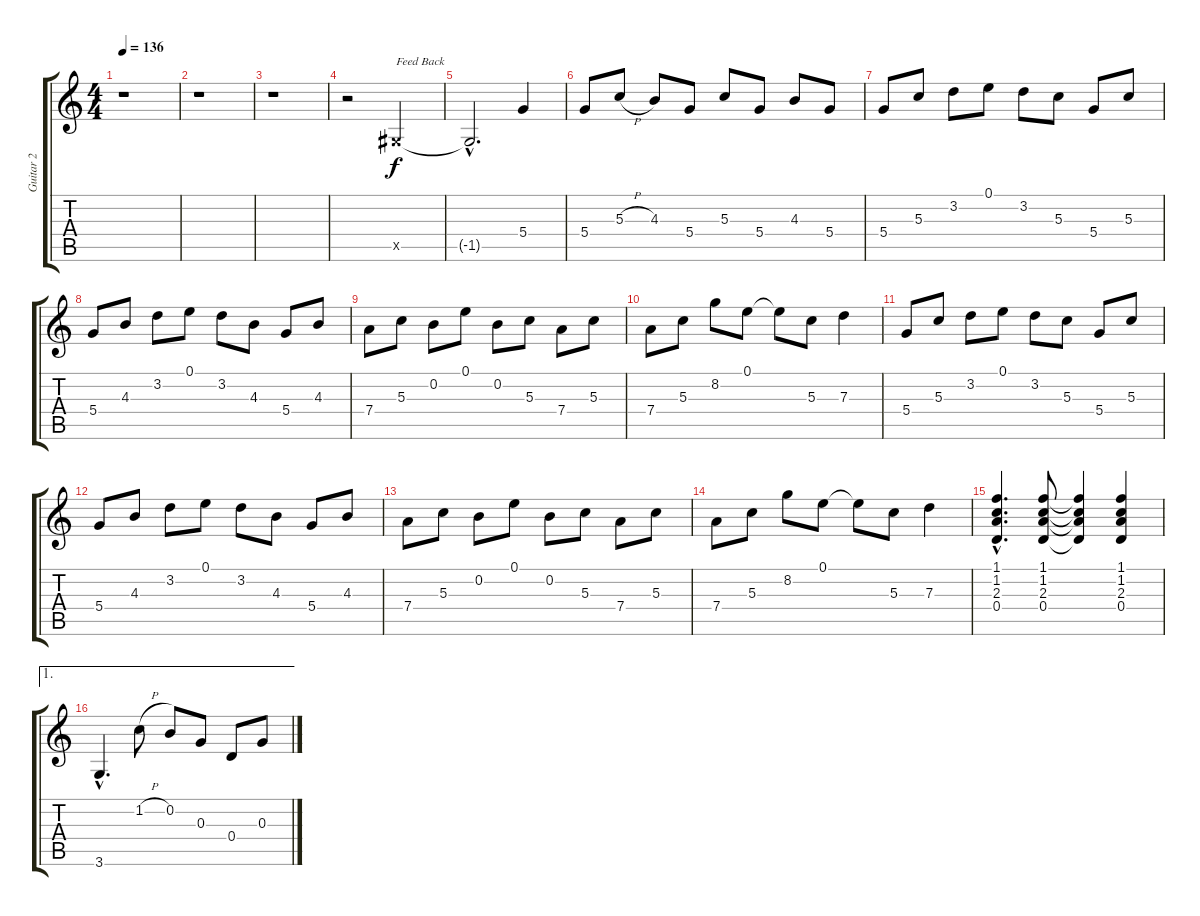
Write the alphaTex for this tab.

\track ("Guitar 2" "Guitar 2") {instrument overdrivenguitar}
\staff {score tabs}
\tuning (E4 B3 G3 D3 A2 E2) {hide}
\ts (4 4)
\tempo 136
\clef g2
\ks c
r.1{dy f} |
r.1 |
r.1 |
r.2 -1.5{x}.2{txt "Feed Back"} |
-1.5{hac t}.2{d} 5.4.4 |
5.4.8 5.3{h}.8 4.3.8 5.4.8 5.3.8 5.4.8 4.3.8 5.4.8 |
5.4.8 5.3.8 3.2.8 0.1.8 3.2.8 5.3.8 5.4.8 5.3.8 |
5.4.8 4.3.8 3.2.8 0.1.8 3.2.8 4.3.8 5.4.8 4.3.8 |
7.4.8 5.3.8 0.2.8 0.1.8 0.2.8 5.3.8 7.4.8 5.3.8 |
7.4.8 5.3.8 8.2.8 0.1.8 0.1{t}.8 5.3.8 7.3.4 |
5.4.8 5.3.8 3.2.8 0.1.8 3.2.8 5.3.8 5.4.8 5.3.8 |
5.4.8 4.3.8 3.2.8 0.1.8 3.2.8 4.3.8 5.4.8 4.3.8 |
7.4.8 5.3.8 0.2.8 0.1.8 0.2.8 5.3.8 7.4.8 5.3.8 |
7.4.8 5.3.8 8.2.8 0.1.8 0.1{t}.8 5.3.8 7.3.4 |
(1.1{hac} 1.2{hac} 2.3{hac} 0.4{hac}).4{d} (1.1 1.2 2.3 0.4).8 (1.1{t} 1.2{t} 2.3{t} 0.4{t}).4 (1.1 1.2 2.3 0.4).4 |
\ae 1
3.6{hac}.4{d} 1.2{h}.8 0.2.8 0.3.8 0.4.8 0.3.8
